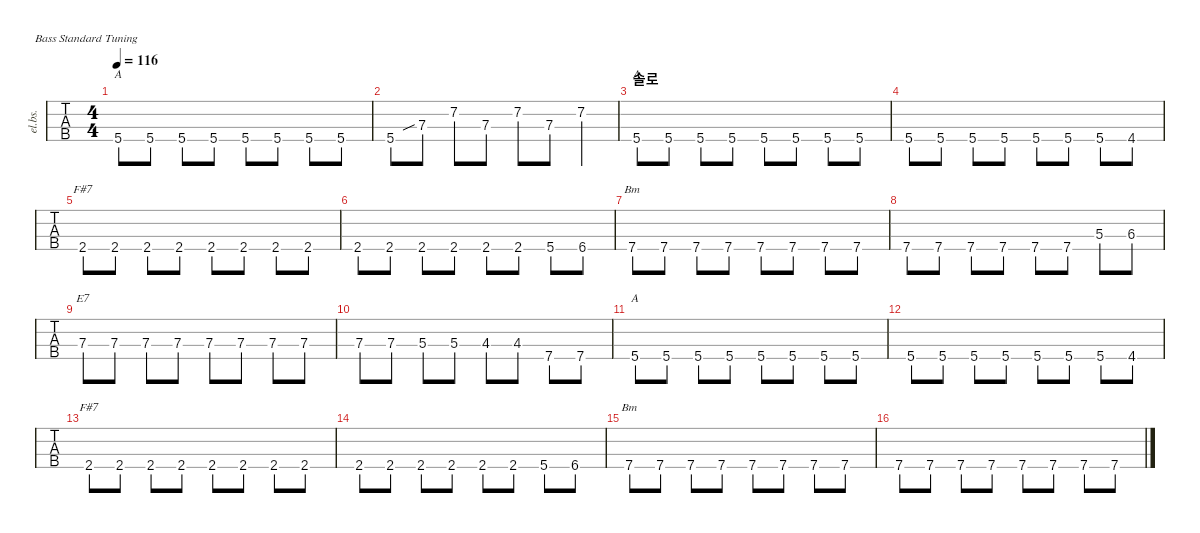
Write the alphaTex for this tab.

\defaultSystemsLayout 4
\hideDynamics
\bracketExtendMode nobrackets
\track ("Electric Bass" "el.bs.") {instrument electricbassfinger}
\staff {tabs}
\tuning (G2 D2 A1 E1)
\chord ("A" x x x 5) {showdiagram false showfingering false}
\chord ("F#7" x x x 2) {showdiagram false showfingering false}
\chord ("Bm" x x x 7) {firstfret 7 showdiagram false showfingering false}
\chord ("E7" x x 7 x) {firstfret 7 showdiagram false showfingering false}
\ts (4 4)
\tempo 116
\clef f4
\ks c
5.4.8{ch "A" dy mf} 5.4.8 5.4.8 5.4.8 5.4.8 5.4.8 5.4.8 5.4.8 |
5.4.8 7.3{sib}.8 7.2.8 7.3.8 7.2.8 7.3.8 7.2.4 |
\section ("" "솔로")
5.4.8{ch "A"} 5.4.8 5.4.8 5.4.8 5.4.8 5.4.8 5.4.8 5.4.8 |
5.4.8 5.4.8 5.4.8 5.4.8 5.4.8 5.4.8 5.4.8 4.4{acc #}.8 |
2.4{acc #}.8{ch "F#7"} 2.4{acc #}.8 2.4{acc #}.8 2.4{acc #}.8 2.4{acc #}.8 2.4{acc #}.8 2.4{acc #}.8 2.4{acc #}.8 |
2.4{acc #}.8 2.4{acc #}.8 2.4{acc #}.8 2.4{acc #}.8 2.4{acc #}.8 2.4{acc #}.8 5.4.8 6.4{acc #}.8 |
7.4.8{ch "Bm"} 7.4.8 7.4.8 7.4.8 7.4.8 7.4.8 7.4.8 7.4.8 |
7.4.8 7.4.8 7.4.8 7.4.8 7.4.8 7.4.8 5.3.8 6.3{acc #}.8 |
7.3.8{ch "E7"} 7.3.8 7.3.8 7.3.8 7.3.8 7.3.8 7.3.8 7.3.8 |
7.3.8 7.3.8 5.3.8 5.3.8 4.3{acc #}.8 4.3{acc #}.8 7.4.8 7.4.8 |
5.4.8{ch "A"} 5.4.8 5.4.8 5.4.8 5.4.8 5.4.8 5.4.8 5.4.8 |
5.4.8 5.4.8 5.4.8 5.4.8 5.4.8 5.4.8 5.4.8 4.4{acc #}.8 |
2.4{acc #}.8{ch "F#7"} 2.4{acc #}.8 2.4{acc #}.8 2.4{acc #}.8 2.4{acc #}.8 2.4{acc #}.8 2.4{acc #}.8 2.4{acc #}.8 |
2.4{acc #}.8 2.4{acc #}.8 2.4{acc #}.8 2.4{acc #}.8 2.4{acc #}.8 2.4{acc #}.8 5.4.8 6.4{acc #}.8 |
7.4.8{ch "Bm"} 7.4.8 7.4.8 7.4.8 7.4.8 7.4.8 7.4.8 7.4.8 |
7.4.8 7.4.8 7.4.8 7.4.8 7.4.8 7.4.8 7.4.8 7.4.8
